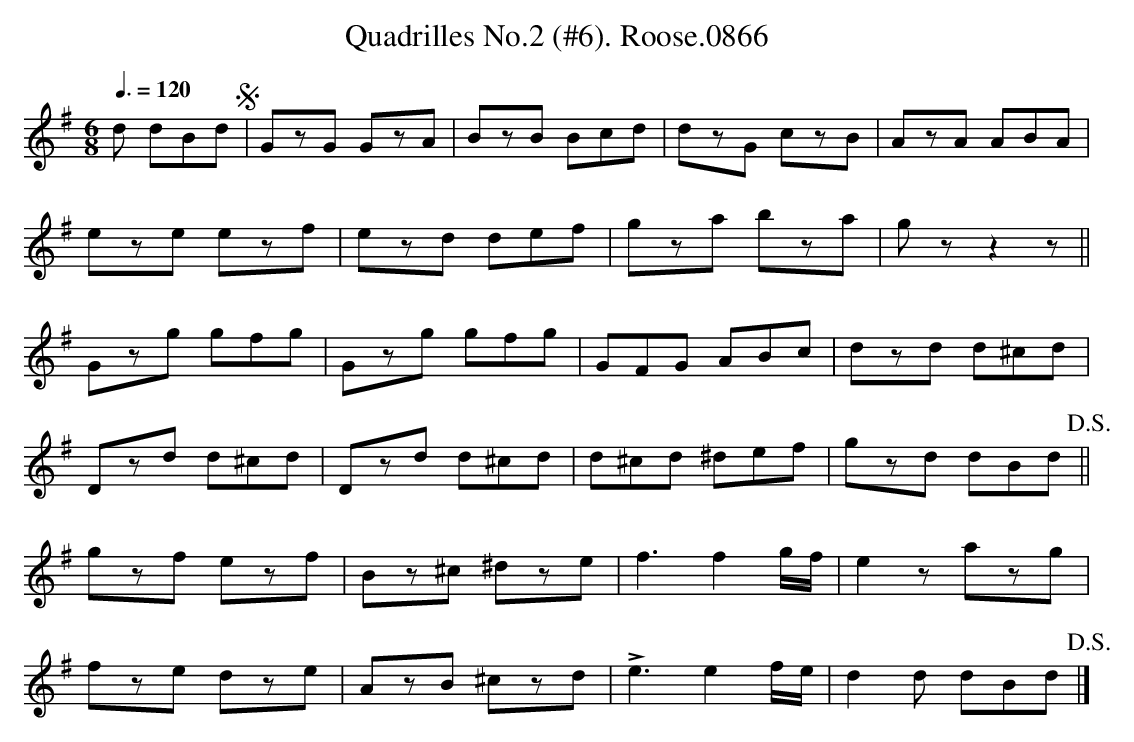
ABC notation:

X:1
T:Quadrilles No.2 (#6). Roose.0866
M:6/8
L:1/8
Q:3/8=120
K:G clef=treble
d dBd!segno!|GzG GzA|BzB Bcd|dzG czB|AzA ABA|
eze ezf|ezd def|gza bza|gz z2 z||
Gzg gfg|Gzg gfg|GFG ABc|dzd d^cd|
Dzd d^cd|Dzd d^cd|d^cd ^def|gzd dBd!D.S.!||
gzf ezf|Bz^c ^dze|f3 f2g/f/|e2z azg|
fze dze|AzB ^czd|!>!e3 e2f/e/|d2d dBd!D.S.!|]
